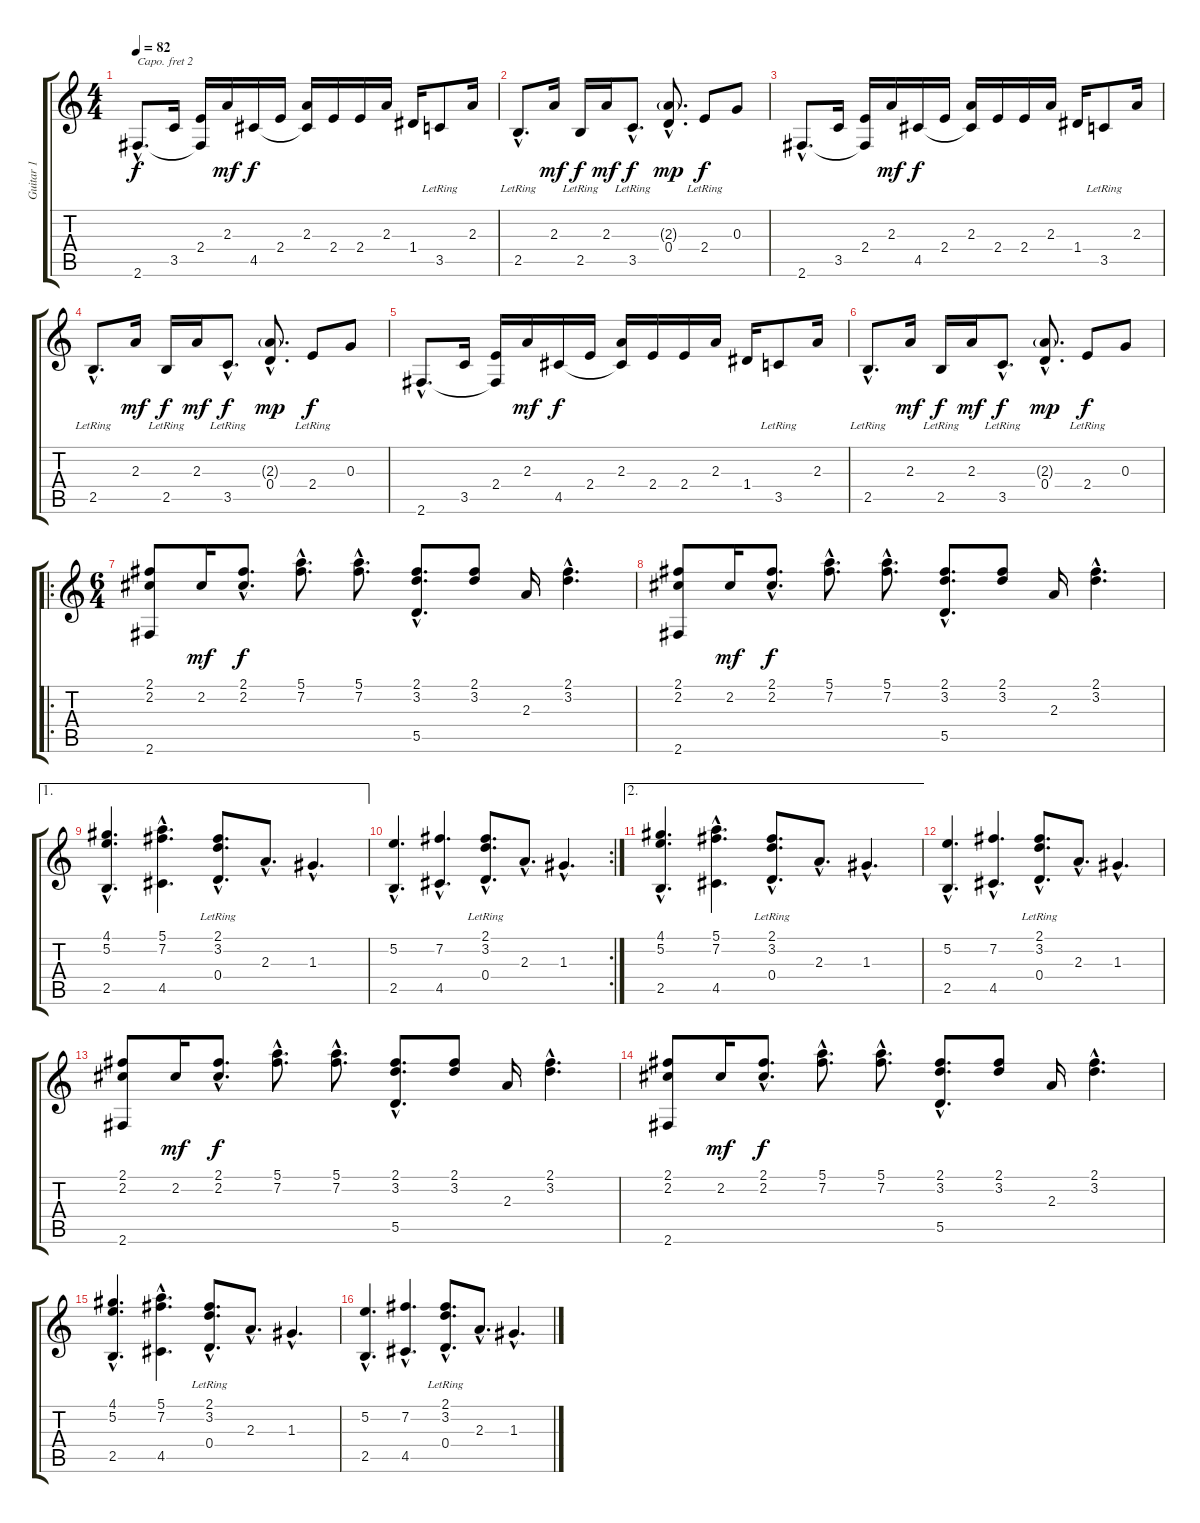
\track ("Guitar 1" "Guitar 1") {instrument acousticguitarsteel}
\staff {score tabs}
\capo 2
\tuning (D4 A3 F3 C3 G2 D2) {hide}
\ts (4 4)
\tempo 82
\clef g2
\ks c
2.6{hac}.8{d dy f} 3.5.16 (2.4 2.6{t}).16 2.3.16{dy mf} 4.5.16{dy f} 2.4.16 (2.3 4.5{t}).16 2.4.16 2.4.16 2.3.16 1.4.16 3.5{lr}.8 2.3.16 |
2.5{hac lr}.8{d} 2.3.16{dy mf} 2.5{lr}.16{dy f} 2.3.16{dy mf} 3.5{hac lr}.8{d dy f} (2.3{g hac} 0.4{hac}).8{d dy mp} 2.4{lr}.8{dy f} 0.3.8 |
2.6{hac}.8{d} 3.5.16 (2.4 2.6{t}).16 2.3.16{dy mf} 4.5.16{dy f} 2.4.16 (2.3 4.5{t}).16 2.4.16 2.4.16 2.3.16 1.4.16 3.5{lr}.8 2.3.16 |
2.5{hac lr}.8{d} 2.3.16{dy mf} 2.5{lr}.16{dy f} 2.3.16{dy mf} 3.5{hac lr}.8{d dy f} (2.3{g hac} 0.4{hac}).8{d dy mp} 2.4{lr}.8{dy f} 0.3.8 |
2.6{hac}.8{d} 3.5.16 (2.4 2.6{t}).16 2.3.16{dy mf} 4.5.16{dy f} 2.4.16 (2.3 4.5{t}).16 2.4.16 2.4.16 2.3.16 1.4.16 3.5{lr}.8 2.3.16 |
2.5{hac lr}.8{d} 2.3.16{dy mf} 2.5{lr}.16{dy f} 2.3.16{dy mf} 3.5{hac lr}.8{d dy f} (2.3{g hac} 0.4{hac}).8{d dy mp} 2.4{lr}.8{dy f} 0.3.8 |
\ro
\ts (6 4)
(2.1 2.2 2.6).8 2.2.16{dy mf} (2.1{hac} 2.2{hac}).8{d dy f} (5.1{hac} 7.2{hac}).8{d} (5.1{hac} 7.2{hac}).8{d} (2.1{hac} 3.2{hac} 5.5{hac}).8{d} (2.1 3.2).8 2.3.16 (2.1{hac} 3.2{hac}).4{d} |
(2.1 2.2 2.6).8 2.2.16{dy mf} (2.1{hac} 2.2{hac}).8{d dy f} (5.1{hac} 7.2{hac}).8{d} (5.1{hac} 7.2{hac}).8{d} (2.1{hac} 3.2{hac} 5.5{hac}).8{d} (2.1 3.2).8 2.3.16 (2.1{hac} 3.2{hac}).4{d} |
\ae 1
(4.1{hac} 5.2{hac} 2.5{hac}).4{d} (5.1{hac} 7.2{hac} 4.5{hac}).4{d} (2.1{hac lr} 3.2{hac lr} 0.4{hac}).8{d} 2.3{hac}.8{d} 1.3{hac}.4{d} |
\rc 2
(5.2{hac} 2.5{hac}).4{d} (7.2{hac} 4.5{hac}).4{d} (2.1{hac lr} 3.2{hac lr} 0.4{hac}).8{d} 2.3{hac}.8{d} 1.3{hac}.4{d} |
\ae 2
(4.1{hac} 5.2{hac} 2.5{hac}).4{d} (5.1{hac} 7.2{hac} 4.5{hac}).4{d} (2.1{hac lr} 3.2{hac lr} 0.4{hac}).8{d} 2.3{hac}.8{d} 1.3{hac}.4{d} |
(5.2{hac} 2.5{hac}).4{d} (7.2{hac} 4.5{hac}).4{d} (2.1{hac lr} 3.2{hac lr} 0.4{hac}).8{d} 2.3{hac}.8{d} 1.3{hac}.4{d} |
(2.1 2.2 2.6).8 2.2.16{dy mf} (2.1{hac} 2.2{hac}).8{d dy f} (5.1{hac} 7.2{hac}).8{d} (5.1{hac} 7.2{hac}).8{d} (2.1{hac} 3.2{hac} 5.5{hac}).8{d} (2.1 3.2).8 2.3.16 (2.1{hac} 3.2{hac}).4{d} |
(2.1 2.2 2.6).8 2.2.16{dy mf} (2.1{hac} 2.2{hac}).8{d dy f} (5.1{hac} 7.2{hac}).8{d} (5.1{hac} 7.2{hac}).8{d} (2.1{hac} 3.2{hac} 5.5{hac}).8{d} (2.1 3.2).8 2.3.16 (2.1{hac} 3.2{hac}).4{d} |
(4.1{hac} 5.2{hac} 2.5{hac}).4{d} (5.1{hac} 7.2{hac} 4.5{hac}).4{d} (2.1{hac lr} 3.2{hac lr} 0.4{hac}).8{d} 2.3{hac}.8{d} 1.3{hac}.4{d} |
(5.2{hac} 2.5{hac}).4{d} (7.2{hac} 4.5{hac}).4{d} (2.1{hac lr} 3.2{hac lr} 0.4{hac}).8{d} 2.3{hac}.8{d} 1.3{hac}.4{d}
